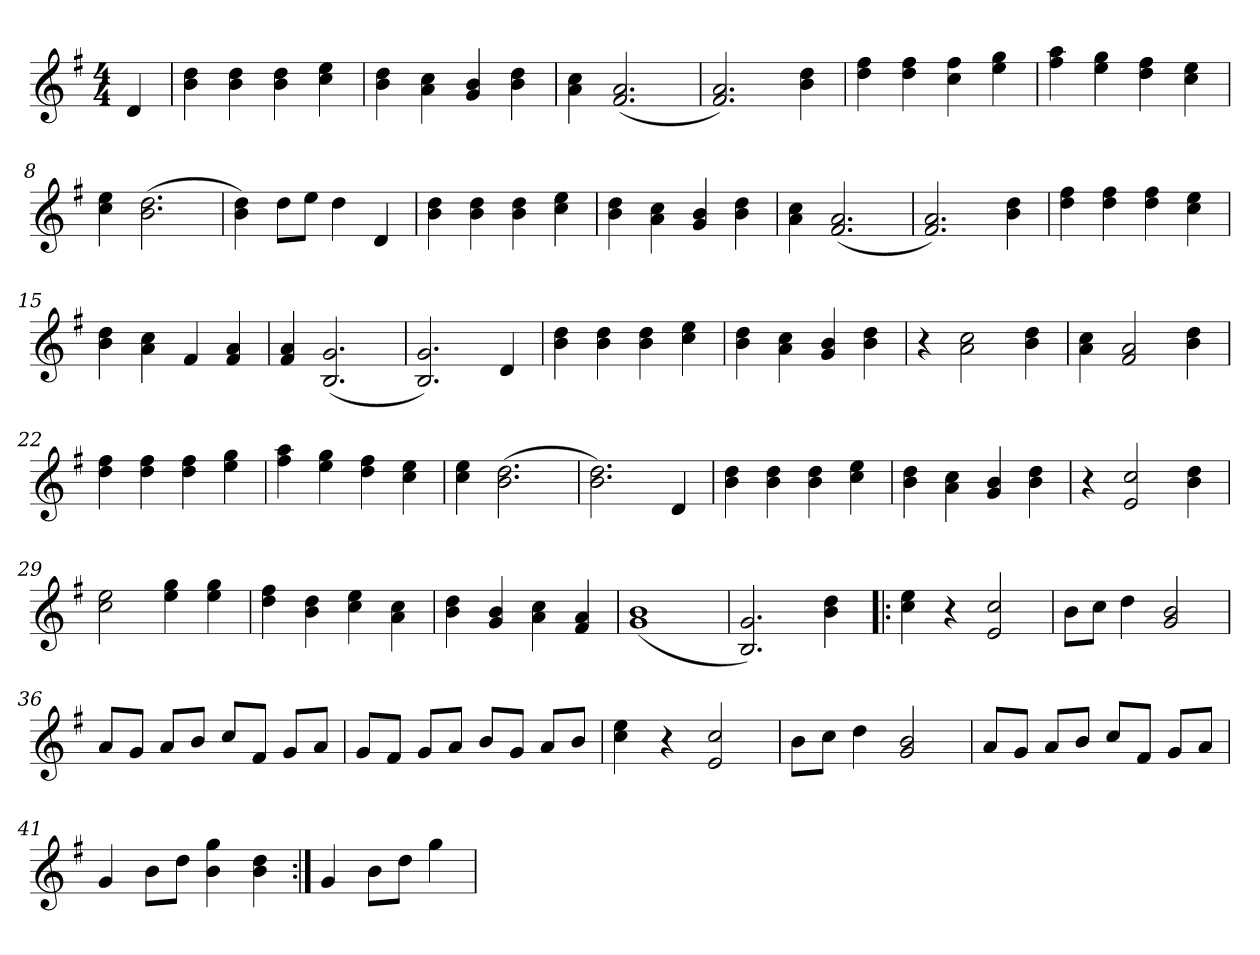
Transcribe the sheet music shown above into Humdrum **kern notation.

**kern
*part1
*staff1
*clefG2
*k[f#]
*G:
*M4/4
=1
4d/
=2
4b\ 4dd\
4b\ 4dd\
4b\ 4dd\
4cc\ 4ee\
=3
4b\ 4dd\
4a\ 4cc\
4g/ 4b/
4b\ 4dd\
=4
4a\ 4cc\
(<2.f#/ 2.a/
=5
2.f#/ 2.a/)
4b\ 4dd\
=6
4dd\ 4ff#\
4dd\ 4ff#\
4cc\ 4ff#\
4ee\ 4gg\
=7
4ff#\ 4aa\
4ee\ 4gg\
4dd\ 4ff#\
4cc\ 4ee\
=8
4cc\ 4ee\
(>2.b\ 2.dd\
=9
4b\ 4dd\)
8dd\L
8ee\J
4dd\
4d/
=10
4b\ 4dd\
4b\ 4dd\
4b\ 4dd\
4cc\ 4ee\
=11
4b\ 4dd\
4a\ 4cc\
4g/ 4b/
4b\ 4dd\
!!LO:LB:g=z
=12
4a\ 4cc\
(<2.f#/ 2.a/
=13
2.f#/ 2.a/)
4b\ 4dd\
=14
4dd\ 4ff#\
4dd\ 4ff#\
4dd\ 4ff#\
4cc\ 4ee\
=15
4b\ 4dd\
4a\ 4cc\
4f#/
4f#/ 4a/
=16
4f#/ 4a/
(<2.B/ 2.g/
=17
2.B/ 2.g/)
4d/
=18
4b\ 4dd\
4b\ 4dd\
4b\ 4dd\
4cc\ 4ee\
=19
4b\ 4dd\
4a\ 4cc\
4g/ 4b/
4b\ 4dd\
=20
4r
2a\ 2cc\
4b\ 4dd\
=21
4a\ 4cc\
2f#/ 2a/
4b\ 4dd\
=22
4dd\ 4ff#\
4dd\ 4ff#\
4dd\ 4ff#\
4ee\ 4gg\
!!LO:LB:g=z
=23
4ff#\ 4aa\
4ee\ 4gg\
4dd\ 4ff#\
4cc\ 4ee\
=24
4cc\ 4ee\
(>2.b\ 2.dd\
=25
2.b\ 2.dd\)
4d/
=26
4b\ 4dd\
4b\ 4dd\
4b\ 4dd\
4cc\ 4ee\
=27
4b\ 4dd\
4a\ 4cc\
4g/ 4b/
4b\ 4dd\
=28
4r
2e/ 2cc/
4b\ 4dd\
=29
2cc\ 2ee\
4ee\ 4gg\
4ee\ 4gg\
=30
4dd\ 4ff#\
4b\ 4dd\
4cc\ 4ee\
4a\ 4cc\
=31
4b\ 4dd\
4g/ 4b/
4a\ 4cc\
4f#/ 4a/
=32
(<1g 1b
=33
2.B/ 2.g/)
4b\ 4dd\
!!LO:LB:g=z
=34!|:
4cc\ 4ee\
4r
2e/ 2cc/
=35
8b\L
8cc\J
4dd\
2g/ 2b/
=36
8a/L
8g/J
8a/L
8b/J
8cc/L
8f#/J
8g/L
8a/J
=37
8g/L
8f#/J
8g/L
8a/J
8b/L
8g/J
8a/L
8b/J
=38
4cc\ 4ee\
4r
2e/ 2cc/
=39
8b\L
8cc\J
4dd\
2g/ 2b/
=40
8a/L
8g/J
8a/L
8b/J
8cc/L
8f#/J
8g/L
8a/J
!!LO:LB:g=z
=41
4g/
8b\L
8dd\J
4b\ 4gg\
4b\ 4dd\
=42:|!
4g/
8b\L
8dd\J
4gg\
=
*-
